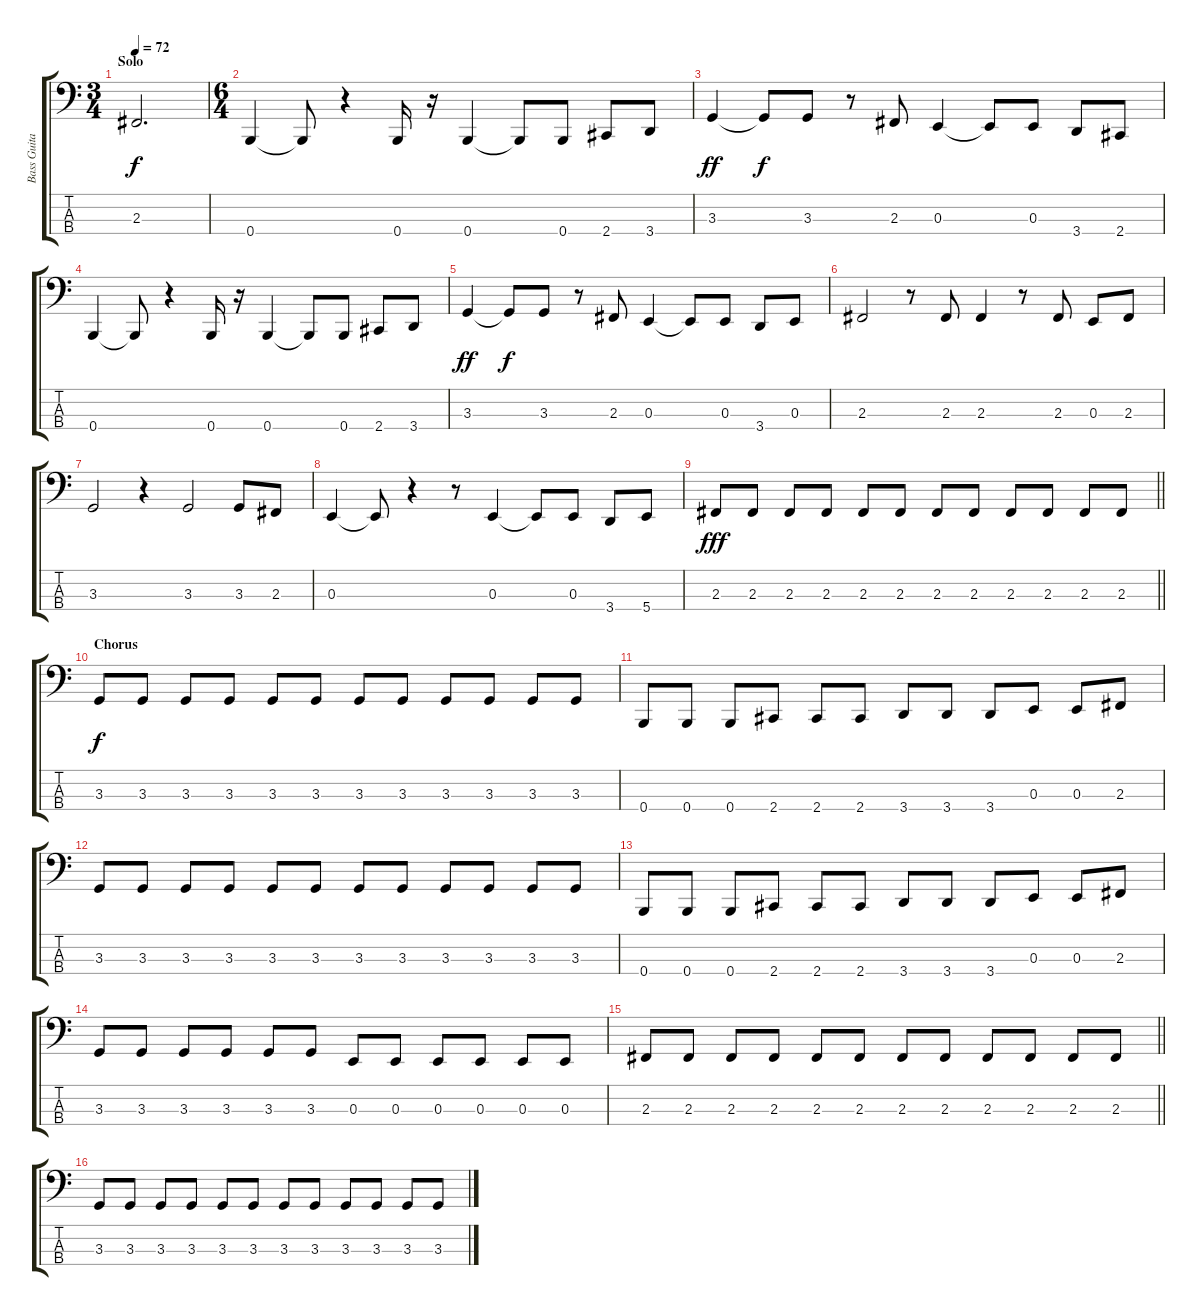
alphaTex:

\track ("Bass Guitar" "Bass Guita") {instrument electricbassfinger}
\staff {score tabs}
\tuning (D2 A1 E1 B0) {hide}
\ts (3 4)
\section ("" "Solo")
\tempo 72
\clef f4
\ks c
2.3{t}.2{d dy f} |
\ts (6 4)
0.4.4 0.4{t}.8 r.4 0.4.16 r.16 0.4.4 0.4{t}.8 0.4.8 2.4.8 3.4.8 |
3.3.4{dy ff} 3.3{t}.8{dy f} 3.3.8 r.8 2.3.8 0.3.4 0.3{t}.8 0.3.8 3.4.8 2.4.8 |
0.4.4 0.4{t}.8 r.4 0.4.16 r.16 0.4.4 0.4{t}.8 0.4.8 2.4.8 3.4.8 |
3.3.4{dy ff} 3.3{t}.8{dy f} 3.3.8 r.8 2.3.8 0.3.4 0.3{t}.8 0.3.8 3.4.8 0.3.8 |
2.3.2 r.8 2.3.8 2.3.4 r.8 2.3.8 0.3.8 2.3.8 |
3.3.2 r.4 3.3.2 3.3.8 2.3.8 |
0.3.4 0.3{t}.8 r.4 r.8 0.3.4 0.3{t}.8 0.3.8 3.4.8 5.4.8 |
\barLineRight lightlight
2.3.8{dy fff} 2.3.8 2.3.8 2.3.8 2.3.8 2.3.8 2.3.8 2.3.8 2.3.8 2.3.8 2.3.8 2.3.8 |
\section ("" "Chorus")
3.3.8{dy f} 3.3.8 3.3.8 3.3.8 3.3.8 3.3.8 3.3.8 3.3.8 3.3.8 3.3.8 3.3.8 3.3.8 |
0.4.8 0.4.8 0.4.8 2.4.8 2.4.8 2.4.8 3.4.8 3.4.8 3.4.8 0.3.8 0.3.8 2.3.8 |
3.3.8 3.3.8 3.3.8 3.3.8 3.3.8 3.3.8 3.3.8 3.3.8 3.3.8 3.3.8 3.3.8 3.3.8 |
0.4.8 0.4.8 0.4.8 2.4.8 2.4.8 2.4.8 3.4.8 3.4.8 3.4.8 0.3.8 0.3.8 2.3.8 |
3.3.8 3.3.8 3.3.8 3.3.8 3.3.8 3.3.8 0.3.8 0.3.8 0.3.8 0.3.8 0.3.8 0.3.8 |
\barLineRight lightlight
2.3.8 2.3.8 2.3.8 2.3.8 2.3.8 2.3.8 2.3.8 2.3.8 2.3.8 2.3.8 2.3.8 2.3.8 |
\section ("" "")
3.3.8 3.3.8 3.3.8 3.3.8 3.3.8 3.3.8 3.3.8 3.3.8 3.3.8 3.3.8 3.3.8 3.3.8
